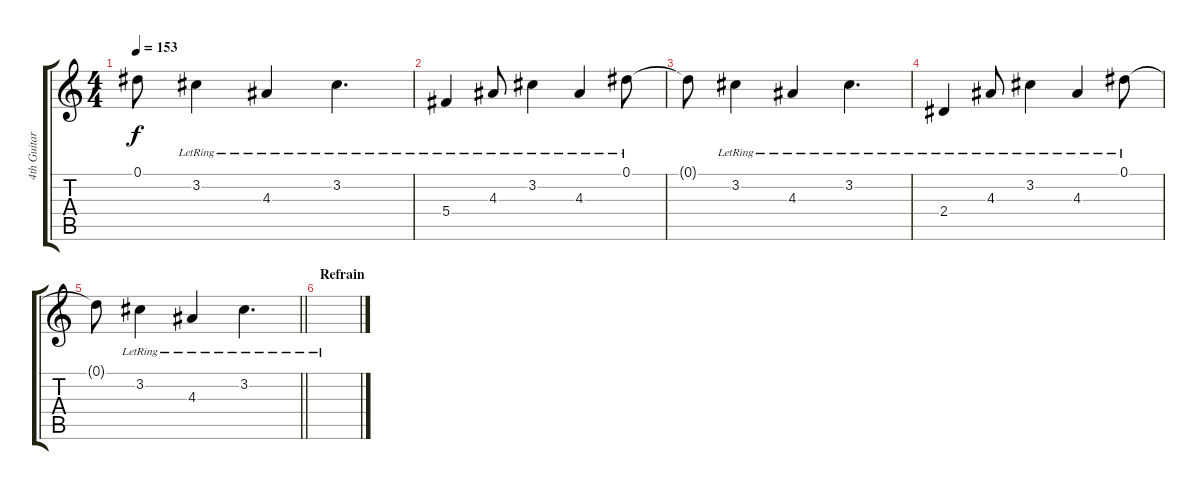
\track ("4th Guitar (Clean)" "4th Guitar") {instrument electricguitarclean}
\staff {score tabs}
\tuning (Eb4 Bb3 Gb3 Db3 Ab2 Eb2) {hide}
\ts (4 4)
\tempo 153
\clef g2
\ks c
0.1{t}.8{dy f} 3.2{lr}.4 4.3{lr}.4 3.2{lr}.4{d} |
5.4{lr}.4 4.3{lr}.8 3.2{lr}.4 4.3{lr}.4 0.1{lr}.8 |
0.1{t}.8 3.2{lr}.4 4.3{lr}.4 3.2{lr}.4{d} |
2.4{lr}.4 4.3{lr}.8 3.2{lr}.4 4.3{lr}.4 0.1{lr}.8 |
\barLineRight lightlight
0.1{t}.8 3.2{lr}.4 4.3{lr}.4 3.2{lr}.4{d} |
\section ("" "Refrain")
